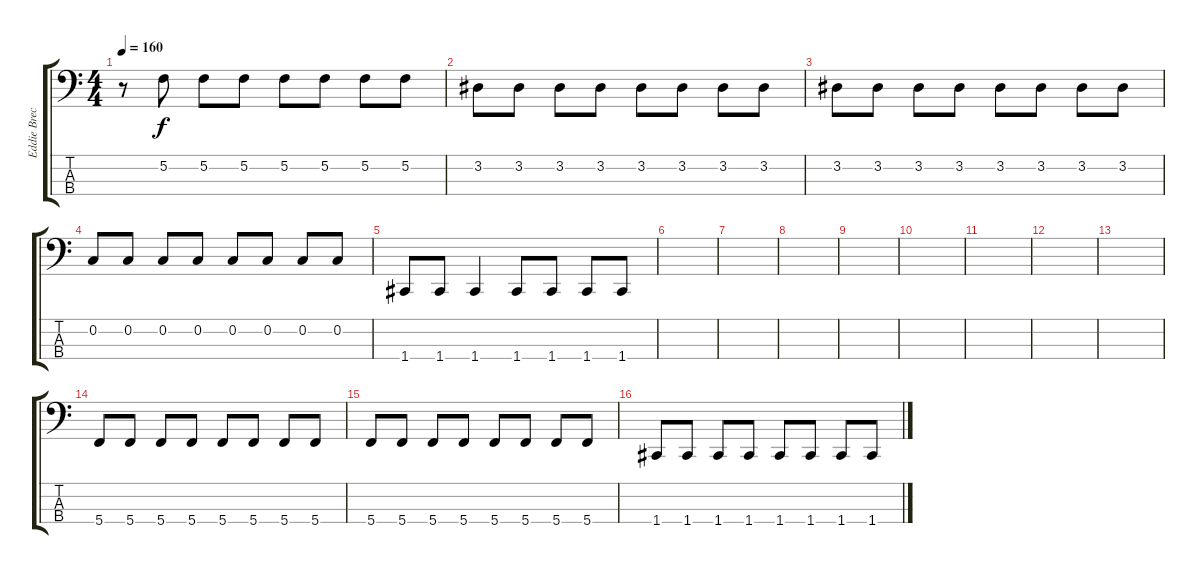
\track ("Eddie Breckenridge" "Eddie Brec") {instrument electricbasspick}
\staff {score tabs}
\tuning (F2 C2 G1 C1) {hide}
\ts (4 4)
\tempo 160
\clef f4
\ks c
r.8{dy f} 5.2.8 5.2.8 5.2.8 5.2.8 5.2.8 5.2.8 5.2.8 |
3.2.8 3.2.8 3.2.8 3.2.8 3.2.8 3.2.8 3.2.8 3.2.8 |
3.2.8 3.2.8 3.2.8 3.2.8 3.2.8 3.2.8 3.2.8 3.2.8 |
0.2.8 0.2.8 0.2.8 0.2.8 0.2.8 0.2.8 0.2.8 0.2.8 |
1.4.8 1.4.8 1.4.4 1.4.8 1.4.8 1.4.8 1.4.8 |
|
|
|
|
|
|
|
|
5.4.8 5.4.8 5.4.8 5.4.8 5.4.8 5.4.8 5.4.8 5.4.8 |
5.4.8 5.4.8 5.4.8 5.4.8 5.4.8 5.4.8 5.4.8 5.4.8 |
1.4.8 1.4.8 1.4.8 1.4.8 1.4.8 1.4.8 1.4.8 1.4.8
